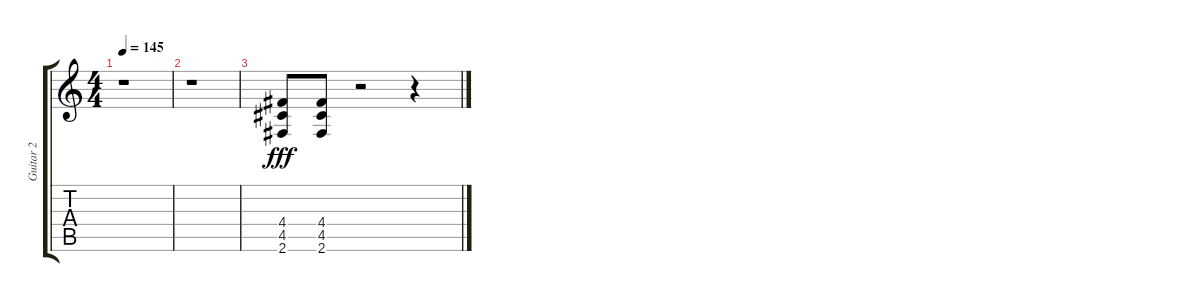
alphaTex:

\track ("Guitar 2" "Guitar 2") {instrument distortionguitar}
\staff {score tabs}
\tuning (E4 B3 G3 D3 A2 E2) {hide}
\ts (4 4)
\tempo 145
\clef g2
\ks c
r.1{dy fff} |
r.1 |
(4.4 4.5 2.6).8 (4.4 4.5 2.6).8 r.2 r.4
